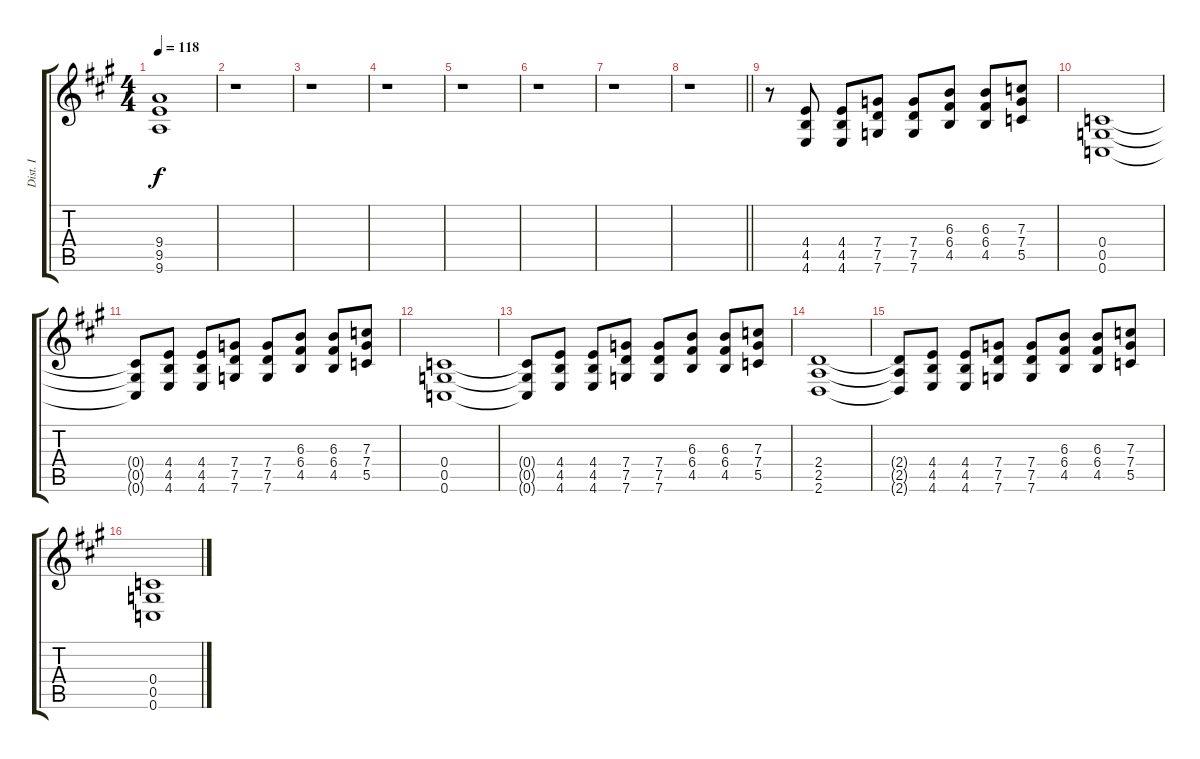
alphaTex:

\track ("Dist. I" "Dist. I") {instrument distortionguitar}
\staff {score tabs}
\tuning (D4 A3 F3 C3 G2 C2) {hide}
\ts (4 4)
\tempo 118
\clef g2
\ks a
(9.4{t} 9.5{t} 9.6{t}).1{dy f} |
r.1 |
r.1 |
r.1 |
r.1 |
r.1 |
r.1 |
\barLineRight lightlight
r.1 |
r.8 (4.4 4.5 4.6).8 (4.4 4.5 4.6).8 (7.4 7.5 7.6).8 (7.4 7.5 7.6).8 (6.3 6.4 4.5).8 (6.3 6.4 4.5).8 (7.3 7.4 5.5).8 |
(0.4 0.5 0.6).1 |
(0.4{t} 0.5{t} 0.6{t}).8 (4.4 4.5 4.6).8 (4.4 4.5 4.6).8 (7.4 7.5 7.6).8 (7.4 7.5 7.6).8 (6.3 6.4 4.5).8 (6.3 6.4 4.5).8 (7.3 7.4 5.5).8 |
(0.4 0.5 0.6).1 |
(0.4{t} 0.5{t} 0.6{t}).8 (4.4 4.5 4.6).8 (4.4 4.5 4.6).8 (7.4 7.5 7.6).8 (7.4 7.5 7.6).8 (6.3 6.4 4.5).8 (6.3 6.4 4.5).8 (7.3 7.4 5.5).8 |
(2.4 2.5 2.6).1 |
(2.4{t} 2.5{t} 2.6{t}).8 (4.4 4.5 4.6).8 (4.4 4.5 4.6).8 (7.4 7.5 7.6).8 (7.4 7.5 7.6).8 (6.3 6.4 4.5).8 (6.3 6.4 4.5).8 (7.3 7.4 5.5).8 |
(0.4 0.5 0.6).1
